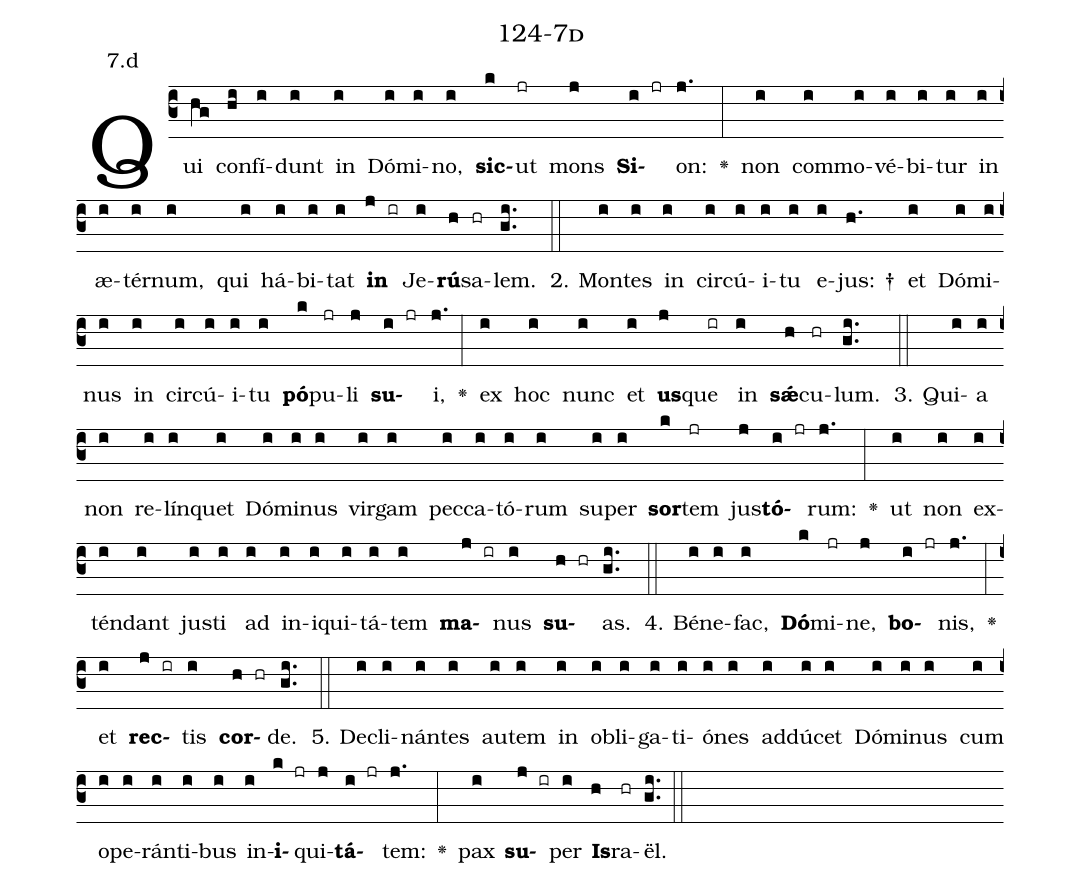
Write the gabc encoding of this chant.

name: 124-7d;
annotation: 7.d;
%%
(c3)Qui(hg) con(hi)fí(i)dunt(i) in(i) Dó(i)mi(i)no,(i) <b>sic</b>(k)ut(jr) mons(j) <b>Si</b>(i jr)on:(j.) <v>\greheightstar</v>(:) non(i) com(i)mo(i)vé(i)bi(i)tur(i) in(i) æ(i)tér(i)num,(i) qui(i) há(i)bi(i)tat(i) <b>in</b>(j ir) Je(i)<b>rú</b>(h)sa(hr)lem.(gi..) (::)
2. Mon(i)tes(i) in(i) cir(i)cú(i)i(i)tu(i) e(i)jus: †(h.) et(i) Dó(i)mi(i)nus(i) in(i) cir(i)cú(i)i(i)tu(i) <b>pó</b>(k)pu(jr)li(j) <b>su</b>(i jr)i,(j.) <v>\greheightstar</v>(:) ex(i) hoc(i) nunc(i) et(i) <b>us</b>(j)que(ir) in(i) <b>sǽ</b>(h)cu(hr)lum.(gi..) (::)
3. Qui(i)a(i) non(i) re(i)lín(i)quet(i) Dó(i)mi(i)nus(i) vir(i)gam(i) pec(i)ca(i)tó(i)rum(i) su(i)per(i) <b>sor</b>(k)tem(jr) jus(j)<b>tó</b>(i jr)rum:(j.) <v>\greheightstar</v>(:) ut(i) non(i) ex(i)tén(i)dant(i) jus(i)ti(i) ad(i) in(i)i(i)qui(i)tá(i)tem(i) <b>ma</b>(j ir)nus(i) <b>su</b>(h hr)as.(gi..) (::)
4. Bé(i)ne(i)fac,(i) <b>Dó</b>(k)mi(jr)ne,(j) <b>bo</b>(i jr)nis,(j.) <v>\greheightstar</v>(:) et(i) <b>rec</b>(j ir)tis(i) <b>cor</b>(h hr)de.(gi..) (::)
5. De(i)cli(i)nán(i)tes(i) au(i)tem(i) in(i) ob(i)li(i)ga(i)ti(i)ó(i)nes(i) ad(i)dú(i)cet(i) Dó(i)mi(i)nus(i) cum(i) o(i)pe(i)rán(i)ti(i)bus(i) in(i)<b>i</b>(k jr)qui(j)<b>tá</b>(i jr)tem:(j.) <v>\greheightstar</v>(:) pax(i) <b>su</b>(j ir)per(i) <b>Is</b>(h)ra(hr)ël.(gi..) (::)
